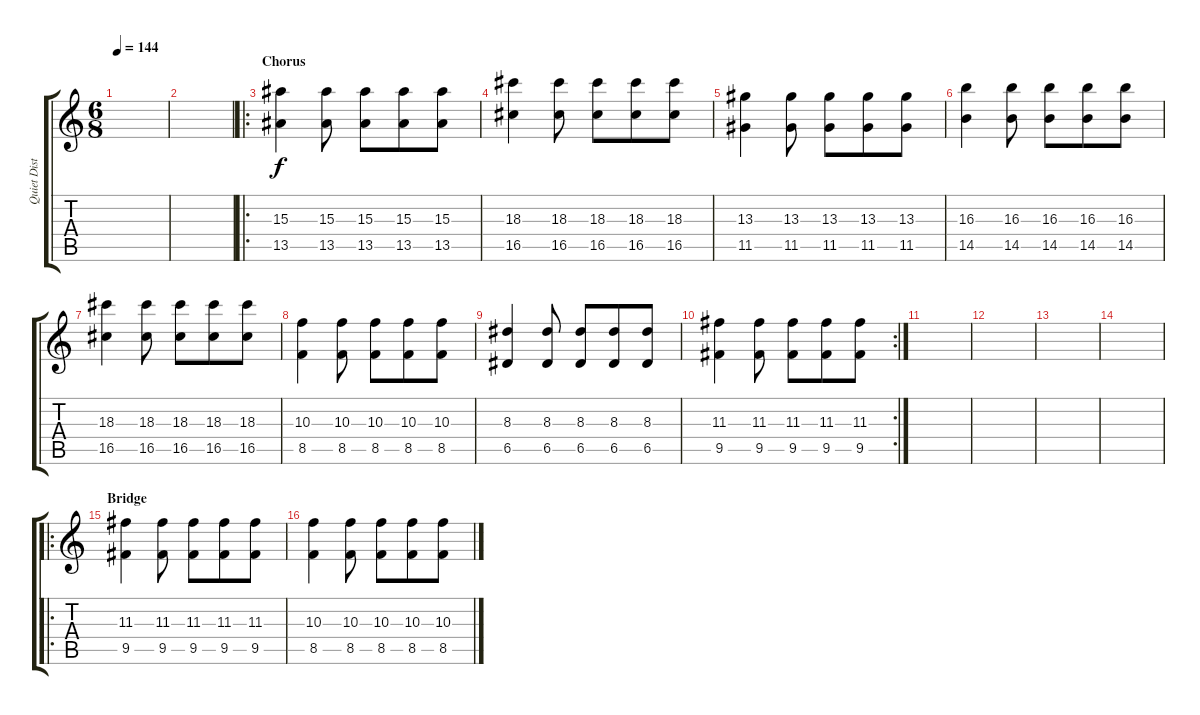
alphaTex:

\track ("Quiet Distortion Guitar" "Quiet Dist") {instrument overdrivenguitar}
\staff {score tabs}
\tuning (E4 B3 G3 D3 A2 E2) {hide}
\ts (6 8)
\tempo 144
\clef g2
\ks c
|
|
\ro
\section ("" "Chorus")
(15.3 13.5).4 (15.3 13.5).8 (15.3 13.5).8 (15.3 13.5).8 (15.3 13.5).8 |
(18.3 16.5).4 (18.3 16.5).8 (18.3 16.5).8 (18.3 16.5).8 (18.3 16.5).8 |
(13.3 11.5).4 (13.3 11.5).8 (13.3 11.5).8 (13.3 11.5).8 (13.3 11.5).8 |
(16.3 14.5).4 (16.3 14.5).8 (16.3 14.5).8 (16.3 14.5).8 (16.3 14.5).8 |
(18.3 16.5).4 (18.3 16.5).8 (18.3 16.5).8 (18.3 16.5).8 (18.3 16.5).8 |
(10.3 8.5).4 (10.3 8.5).8 (10.3 8.5).8 (10.3 8.5).8 (10.3 8.5).8 |
(8.3 6.5).4 (8.3 6.5).8 (8.3 6.5).8 (8.3 6.5).8 (8.3 6.5).8 |
\rc 2
(11.3 9.5).4 (11.3 9.5).8 (11.3 9.5).8 (11.3 9.5).8 (11.3 9.5).8 |
|
|
|
|
\ro
\section ("" "Bridge")
(11.3 9.5).4 (11.3 9.5).8 (11.3 9.5).8 (11.3 9.5).8 (11.3 9.5).8 |
(10.3 8.5).4 (10.3 8.5).8 (10.3 8.5).8 (10.3 8.5).8 (10.3 8.5).8
